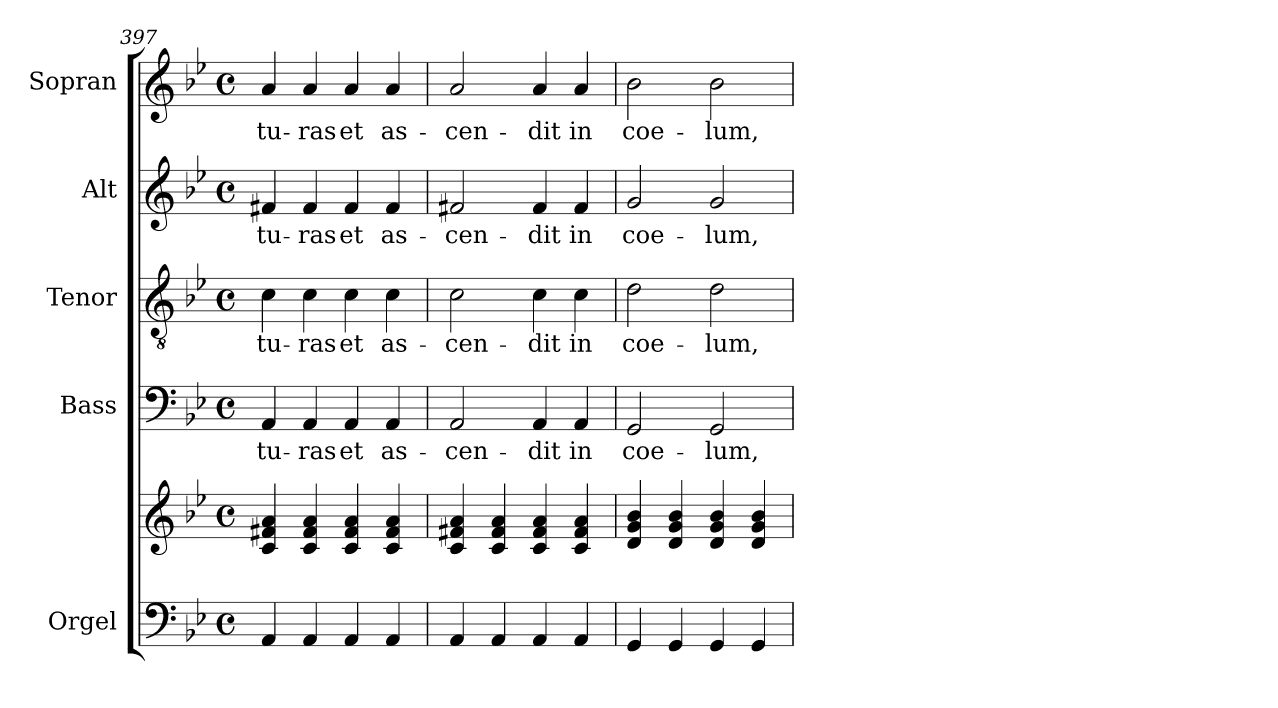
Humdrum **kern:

**kern	**kern	**kern	**text	**kern	**text	**kern	**text	**kern	**text
*part5	*part5	*part4	*part4	*part3	*part3	*part2	*part2	*part1	*part1
*staff6	*staff5	*staff4	*staff4	*staff3	*staff3	*staff2	*staff2	*staff1	*staff1
*I"Orgel	*	*I"Bass	*	*I"Tenor	*	*I"Alt	*	*I"Sopran	*
*I'Org.	*	*I'B.	*	*I'T.	*	*I'A.	*	*I'S.	*
*clefF4	*clefG2	*clefF4	*	*clefGv2	*	*clefG2	*	*clefG2	*
*k[b-e-]	*k[b-e-]	*k[b-e-]	*	*k[b-e-]	*	*k[b-e-]	*	*k[b-e-]	*
*B-:	*B-:	*B-:	*	*B-:	*	*B-:	*	*B-:	*
*M4/4	*M4/4	*M4/4	*	*M4/4	*	*M4/4	*	*M4/4	*
*met(c)	*met(c)	*met(c)	*	*met(c)	*	*met(c)	*	*met(c)	*
=397	=397	=397	=397	=397	=397	=397	=397	=397	=397
!	!	!	!LO:LY:b	!	!LO:LY:b	!	!LO:LY:b	!	!LO:LY:b
4AA/	4c/ 4f#X/ 4a/	4AA/	-tu-	4c\	-tu-	4f#X/	-tu-	4a/	-tu-
!	!	!	!LO:LY:b	!	!LO:LY:b	!	!LO:LY:b	!	!LO:LY:b
4AA/	4c/ 4f#/ 4a/	4AA/	-ras	4c\	-ras	4f#/	-ras	4a/	-ras
!	!	!	!LO:LY:b	!	!LO:LY:b	!	!LO:LY:b	!	!LO:LY:b
4AA/	4c/ 4f#/ 4a/	4AA/	et	4c\	et	4f#/	et	4a/	et
!	!	!	!LO:LY:b	!	!LO:LY:b	!	!LO:LY:b	!	!LO:LY:b
4AA/	4c/ 4f#/ 4a/	4AA/	as-	4c\	as-	4f#/	as-	4a/	as-
!!LO:PB:g=z
=398	=398	=398	=398	=398	=398	=398	=398	=398	=398
!	!	!	!LO:LY:b	!	!LO:LY:b	!	!LO:LY:b	!	!LO:LY:b
4AA/	4c/ 4f#X/ 4a/	2AA/	-cen-	2c\	-cen-	2f#X/	-cen-	2a/	-cen-
4AA/	4c/ 4f#/ 4a/	.	.	.	.	.	.	.	.
!	!	!	!LO:LY:b	!	!LO:LY:b	!	!LO:LY:b	!	!LO:LY:b
4AA/	4c/ 4f#/ 4a/	4AA/	-dit	4c\	-dit	4f#/	-dit	4a/	-dit
!	!	!	!LO:LY:b	!	!LO:LY:b	!	!LO:LY:b	!	!LO:LY:b
4AA/	4c/ 4f#/ 4a/	4AA/	in	4c\	in	4f#/	in	4a/	in
=399	=399	=399	=399	=399	=399	=399	=399	=399	=399
!	!	!	!LO:LY:b	!	!LO:LY:b	!	!LO:LY:b	!	!LO:LY:b
4GG/	4d/ 4g/ 4b-/	2GG/	coe-	2d\	coe-	2g/	coe-	2b-\	coe-
4GG/	4d/ 4g/ 4b-/	.	.	.	.	.	.	.	.
!	!	!	!LO:LY:b	!	!LO:LY:b	!	!LO:LY:b	!	!LO:LY:b
4GG/	4d/ 4g/ 4b-/	2GG/	-lum,	2d\	-lum,	2g/	-lum,	2b-\	-lum,
4GG/	4d/ 4g/ 4b-/	.	.	.	.	.	.	.	.
=	=	=	=	=	=	=	=	=	=
*-	*-	*-	*-	*-	*-	*-	*-	*-	*-
